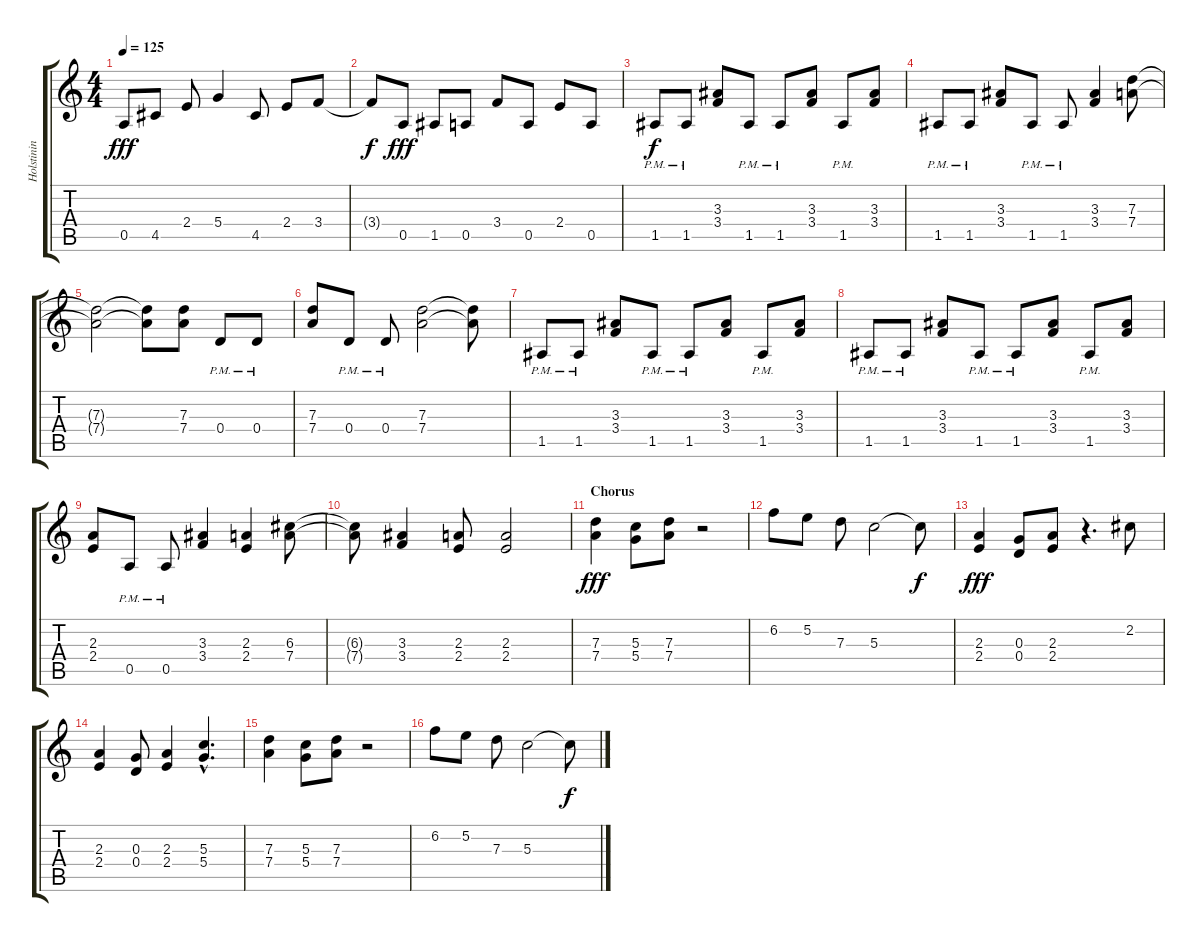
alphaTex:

\track ("Holstinin" "Holstinin") {instrument distortionguitar}
\staff {score tabs}
\tuning (E4 B3 G3 D3 A2 E2) {hide}
\ts (4 4)
\tempo 125
\clef g2
\ks c
0.5.8{dy fff} 4.5.8 2.4.8 5.4.4 4.5.8 2.4.8 3.4.8 |
3.4{t}.8{dy f} 0.5.8{dy fff} 1.5.8 0.5.8 3.4.8 0.5.8 2.4.8 0.5.8 |
1.5{pm}.8{dy f} 1.5{pm}.8 (3.3 3.4).8 1.5{pm}.8 1.5{pm}.8 (3.3 3.4).8 1.5{pm}.8 (3.3 3.4).8 |
1.5{pm}.8 1.5{pm}.8 (3.3 3.4).8 1.5{pm}.8 1.5{pm}.8 (3.3 3.4).4 (7.3 7.4).8 |
(7.3{t} 7.4{t}).2 (7.3{t} 7.4{t}).8 (7.3 7.4).8 0.4{pm}.8 0.4{pm}.8 |
(7.3 7.4).8 0.4{pm}.8 0.4{pm}.8 (7.3 7.4).2 (7.3{t} 7.4{t}).8 |
1.5{pm}.8 1.5{pm}.8 (3.3 3.4).8 1.5{pm}.8 1.5{pm}.8 (3.3 3.4).8 1.5{pm}.8 (3.3 3.4).8 |
1.5{pm}.8 1.5{pm}.8 (3.3 3.4).8 1.5{pm}.8 1.5{pm}.8 (3.3 3.4).8 1.5{pm}.8 (3.3 3.4).8 |
(2.3 2.4).8 0.5{pm}.8 0.5{pm}.8 (3.3 3.4).4 (2.3 2.4).4 (6.3 7.4).8 |
(6.3{t} 7.4{t}).8 (3.3 3.4).4 (2.3 2.4).8 (2.3 2.4).2 |
\section ("" "Chorus")
(7.3 7.4).4{dy fff} (5.3 5.4).8 (7.3 7.4).8 r.2 |
6.2.8 5.2.8 7.3.8 5.3.2 5.3{t}.8{dy f} |
(2.3 2.4).4{dy fff} (0.3 0.4).8 (2.3 2.4).8 r.4{d} 2.2.8 |
(2.3 2.4).4 (0.3 0.4).8 (2.3 2.4).4 (5.3{hac} 5.4{hac}).4{d} |
(7.3 7.4).4 (5.3 5.4).8 (7.3 7.4).8 r.2 |
6.2.8 5.2.8 7.3.8 5.3.2 5.3{t}.8{dy f}
